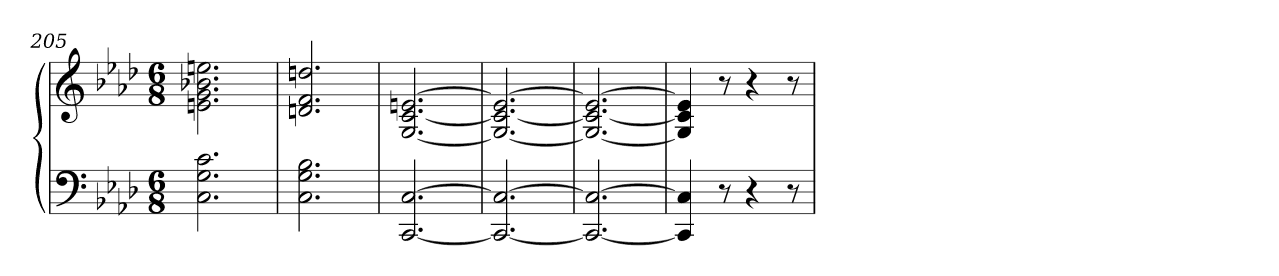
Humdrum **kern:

**kern	**kern
*part2	*part1
*staff2	*staff1
*clefF4	*clefG2
*k[b-e-a-d-]	*k[b-e-a-d-]
*M6/8	*M6/8
=205	=205
2.c 2.G 2.C	2.een\ 2.b-X\ 2.g\ 2.en\
=206	=206
2.B- 2.G 2.C	2.ddn 2.f 2.dn
=207	=207
[2.C [2.CC	[2.en [2.c [2.G
=208	=208
2.C_ 2.CC_	2.en_ 2.c_ 2.G_
=209	=209
2.C_ 2.CC_	2.en_ 2.c_ 2.G_
=210	=210
4C] 4CC]	4en] 4c] 4G]
8r	8r
4r	4r
8r	8r
=	=
*-	*-
